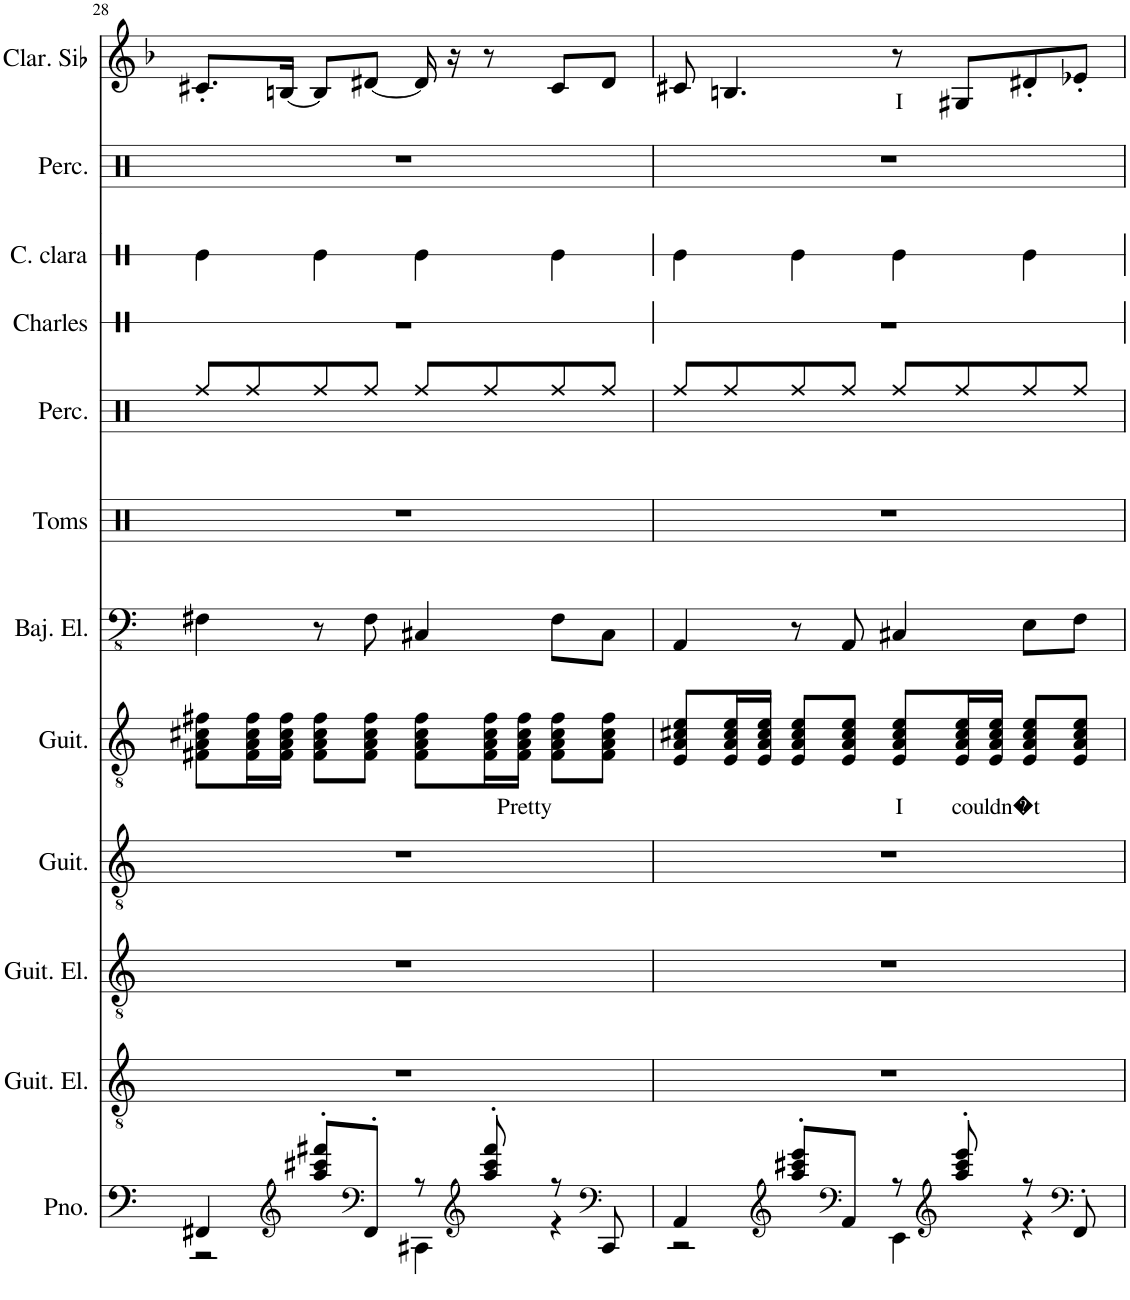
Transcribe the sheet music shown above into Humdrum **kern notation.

**kern	**kern	**kern	**kern	**kern	**text	**kern	**kern	**kern	**kern	**kern	**kern	**kern	**text
*part12	*part11	*part10	*part9	*part8	*part8	*part7	*part6	*part5	*part4	*part3	*part2	*part1	*part1
*staff12	*staff11	*staff10	*staff9	*staff8	*staff8	*staff7	*staff6	*staff5	*staff4	*staff3	*staff2	*staff1	*staff1
*I"Piano, Ac.Piano	*I"Guitarra eléctrica, Guitar 4	*I"Guitarra eléctrica, Guitar 3	*I"Guitarra acústica, Guitar 2	*I"Guitarra clásica, Guitar 1	*	*I"Bajo eléctrico, Bass Gtr	*I"Tom Toms, Tom Tom	*I"Set de percusión, Ride Cym	*I"Charles, Clsd Hat	*I"Caja clara, Snare	*I"Set de percusión, Kick Drm	*I"Clarinette en Sib	*
*I'Pno.	*I'Guit. El.	*I'Guit. El.	*I'Guit.	*I'Guit.	*	*I'Baj. El.	*I'Toms	*I'Perc.	*I'Charles	*I'C. clara	*I'Perc.	*I'Clar. Sib	*
!!LO:PB:g=z
*clefF4	*clefGv2	*clefGv2	*clefGv2	*clefGv2	*	*clefFv4	*clefX	*clefX	*clefX	*clefX	*clefX	*clefG2	*
*	*	*	*	*	*	*	*	*	*	*	*	*Trd1c2	*
*k[]	*k[]	*k[]	*k[]	*k[]	*	*k[]	*k[]	*k[]	*k[]	*k[]	*k[]	*k[b-]	*
*M4/4	*M4/4	*M4/4	*M4/4	*M4/4	*	*M4/4	*M4/4	*M4/4	*M4/4	*M4/4	*M4/4	*M4/4	*
=28	=28	=28	=28	=28	=28	=28	=28	=28	=28	=28	=28	=28	=28
*^	*	*	*	*	*	*	*	*	*	*	*	*	*
4FF#X/	2r	1r	1r	1r	8F#X\ 8A\ 8c#X\ 8f#X\L	.	4FF#X\	1r	8Rff/L	1r	4Re\	1r	8.c#X'/L	.
.	.	.	.	.	16F#\ 16A\ 16c#\ 16f#\L	.	.	.	8Rff/	.	.	.	.	.
.	.	.	.	.	16F#\ 16A\ 16c#\ 16f#\JJ	.	.	.	.	.	.	.	[16Bn/Jk	.
*clefG2	*	*	*	*	*	*	*	*	*	*	*	*	*	*
8aa/' 8ccc#X/' 8fff#X/'L	.	.	.	.	8F#\ 8A\ 8c#\ 8f#\L	.	8r	.	8Rff/	.	4Re\	.	8B/L]	.
*clefF4	*	*	*	*	*	*	*	*	*	*	*	*	*	*
8FF#'/J	.	.	.	.	8F#\ 8A\ 8c#\ 8f#\J	.	8FF#\	.	8Rff/J	.	.	.	[8d#X/J	.
8r	4CC#X\	.	.	.	8F#\ 8A\ 8c#\ 8f#\L	.	4CC#X/	.	8Rff/L	.	4Re\	.	16d#/]	.
.	.	.	.	.	.	.	.	.	.	.	.	.	16r	.
*clefG2	*	*	*	*	*	*	*	*	*	*	*	*	*	*
8aa/' 8ccc#/' 8fff#/'	.	.	.	.	16F#\ 16A\ 16c#\ 16f#\L	.	.	.	8Rff/	.	.	.	8r	.
!	!	!	!	!	!	!LO:LY:b	!	!	!	!	!	!	!	!
.	.	.	.	.	16F#\ 16A\ 16c#\ 16f#\JJ	Pretty	.	.	.	.	.	.	.	.
8r	4r	.	.	.	8F#\ 8A\ 8c#\ 8f#\L	.	8FF#\L	.	8Rff/	.	4Re\	.	8c#/L	.
*clefF4	*	*	*	*	*	*	*	*	*	*	*	*	*	*
8CC#/	.	.	.	.	8F#\ 8A\ 8c#\ 8f#\J	.	8CC#\J	.	8Rff/J	.	.	.	8d#/J	.
=29	=29	=29	=29	=29	=29	=29	=29	=29	=29	=29	=29	=29	=29	=29
4AA/	2r	1r	1r	1r	8E/ 8A/ 8c#X/ 8e/L	.	4AAA/	1r	8Rff/L	1r	4Re\	1r	8c#X/	.
.	.	.	.	.	16E/ 16A/ 16c#/ 16e/L	.	.	.	8Rff/	.	.	.	4.Bn/	.
.	.	.	.	.	16E/ 16A/ 16c#/ 16e/JJ	.	.	.	.	.	.	.	.	.
*clefG2	*	*	*	*	*	*	*	*	*	*	*	*	*	*
8aa/' 8ccc#X/' 8eee/'L	.	.	.	.	8E/ 8A/ 8c#/ 8e/L	.	8r	.	8Rff/	.	4Re\	.	.	.
*clefF4	*	*	*	*	*	*	*	*	*	*	*	*	*	*
8AA/J	.	.	.	.	8E/ 8A/ 8c#/ 8e/J	.	8AAA/	.	8Rff/J	.	.	.	.	.
!	!	!	!	!	!	!LO:LY:b	!	!	!	!	!	!	!	!LO:LY:b
8r	4EE\	.	.	.	8E/ 8A/ 8c#/ 8e/L	I	4CC#X/	.	8Rff/L	.	4Re\	.	8r	I
*clefG2	*	*	*	*	*	*	*	*	*	*	*	*	*	*
8aa/' 8ccc#/' 8eee/'	.	.	.	.	16E/ 16A/ 16c#/ 16e/L	.	.	.	8Rff/	.	.	.	8G#X/L	.
!	!	!	!	!	!	!LO:LY:b	!	!	!	!	!	!	!	!
.	.	.	.	.	16E/ 16A/ 16c#/ 16e/JJ	couldn�t	.	.	.	.	.	.	.	.
8r	4r	.	.	.	8E/ 8A/ 8c#/ 8e/L	.	8EE\L	.	8Rff/	.	4Re\	.	8d#X'/	.
*clefF4	*	*	*	*	*	*	*	*	*	*	*	*	*	*
8FF'/	.	.	.	.	8E/ 8A/ 8c#/ 8e/J	.	8FF\J	.	8Rff/J	.	.	.	8e-X'/J	.
*v	*v	*	*	*	*	*	*	*	*	*	*	*	*	*
=	=	=	=	=	=	=	=	=	=	=	=	=	=
*-	*-	*-	*-	*-	*-	*-	*-	*-	*-	*-	*-	*-	*-
